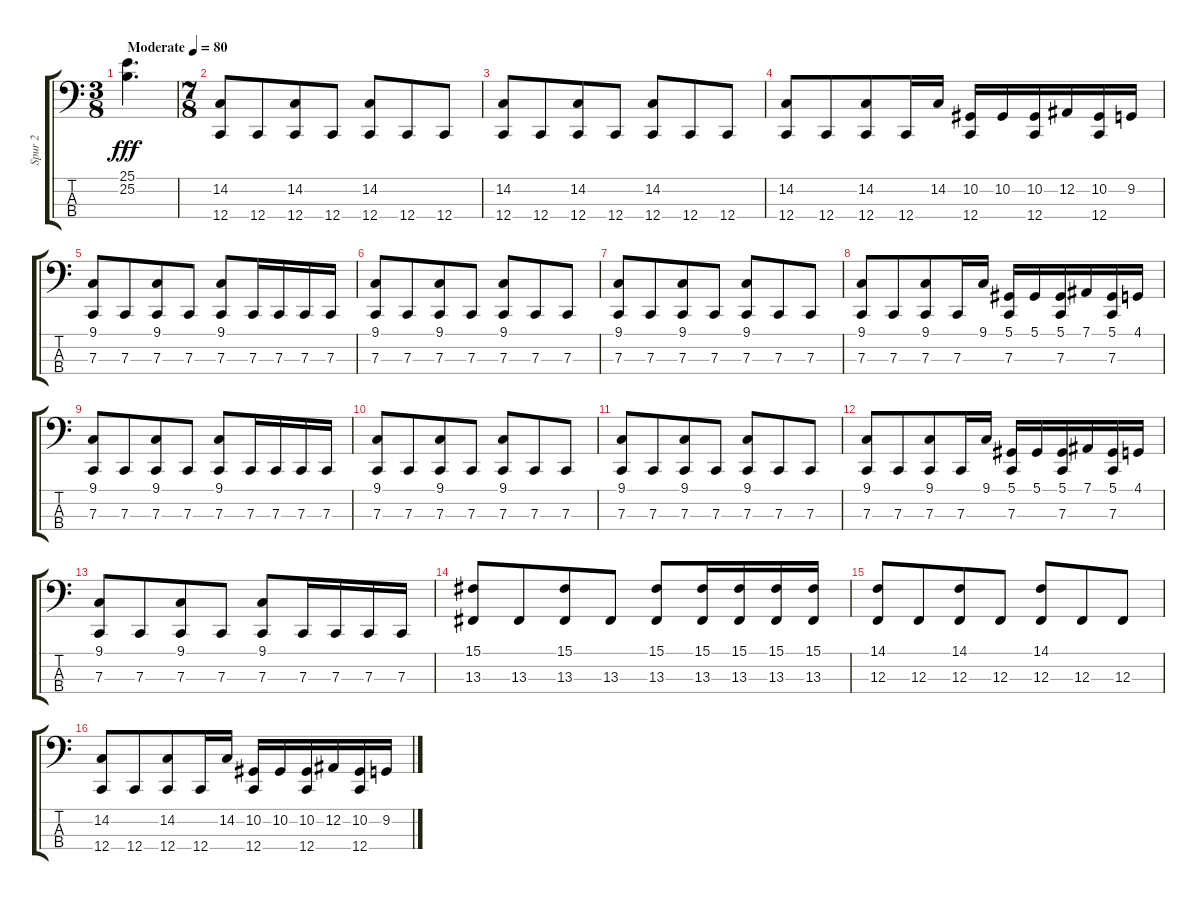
\track ("Spur 2" "Spur 2") {instrument timpani}
\staff {score tabs}
\tuning (Eb2 Bb1 F1 C1) {hide}
\ts (3 8)
\tempo (80 "Moderate")
\clef f4
\ks c
(25.1 25.2).4{d dy fff instrument reversecymbal} |
\ts (7 8)
(14.2 12.4).8{instrument timpani} 12.4.8 (14.2 12.4).8 12.4.8 (14.2 12.4).8 12.4.8 12.4.8 |
(14.2 12.4).8 12.4.8 (14.2 12.4).8 12.4.8 (14.2 12.4).8 12.4.8 12.4.8 |
(14.2 12.4).8 12.4.8 (14.2 12.4).8 12.4.16 14.2.16 (10.2 12.4).16 10.2.16 (10.2 12.4).16 12.2.16 (10.2 12.4).16 9.2.16 |
(9.1 7.3).8 7.3.8 (9.1 7.3).8 7.3.8 (9.1 7.3).8 7.3.16 7.3.16 7.3.16 7.3.16 |
(9.1 7.3).8 7.3.8 (9.1 7.3).8 7.3.8 (9.1 7.3).8 7.3.8 7.3.8 |
(9.1 7.3).8 7.3.8 (9.1 7.3).8 7.3.8 (9.1 7.3).8 7.3.8 7.3.8 |
(9.1 7.3).8 7.3.8 (9.1 7.3).8 7.3.16 9.1.16 (5.1 7.3).16 5.1.16 (5.1 7.3).16 7.1.16 (5.1 7.3).16 4.1.16 |
(9.1 7.3).8 7.3.8 (9.1 7.3).8 7.3.8 (9.1 7.3).8 7.3.16 7.3.16 7.3.16 7.3.16 |
(9.1 7.3).8 7.3.8 (9.1 7.3).8 7.3.8 (9.1 7.3).8 7.3.8 7.3.8 |
(9.1 7.3).8 7.3.8 (9.1 7.3).8 7.3.8 (9.1 7.3).8 7.3.8 7.3.8 |
(9.1 7.3).8 7.3.8 (9.1 7.3).8 7.3.16 9.1.16 (5.1 7.3).16 5.1.16 (5.1 7.3).16 7.1.16 (5.1 7.3).16 4.1.16 |
(9.1 7.3).8 7.3.8 (9.1 7.3).8 7.3.8 (9.1 7.3).8 7.3.16 7.3.16 7.3.16 7.3.16 |
(15.1 13.3).8 13.3.8 (15.1 13.3).8 13.3.8 (15.1 13.3).8 (15.1 13.3).16 (15.1 13.3).16 (15.1 13.3).16 (15.1 13.3).16 |
(14.1 12.3).8 12.3.8 (14.1 12.3).8 12.3.8 (14.1 12.3).8 12.3.8 12.3.8 |
(14.2 12.4).8 12.4.8 (14.2 12.4).8 12.4.16 14.2.16 (10.2 12.4).16 10.2.16 (10.2 12.4).16 12.2.16 (10.2 12.4).16 9.2.16
